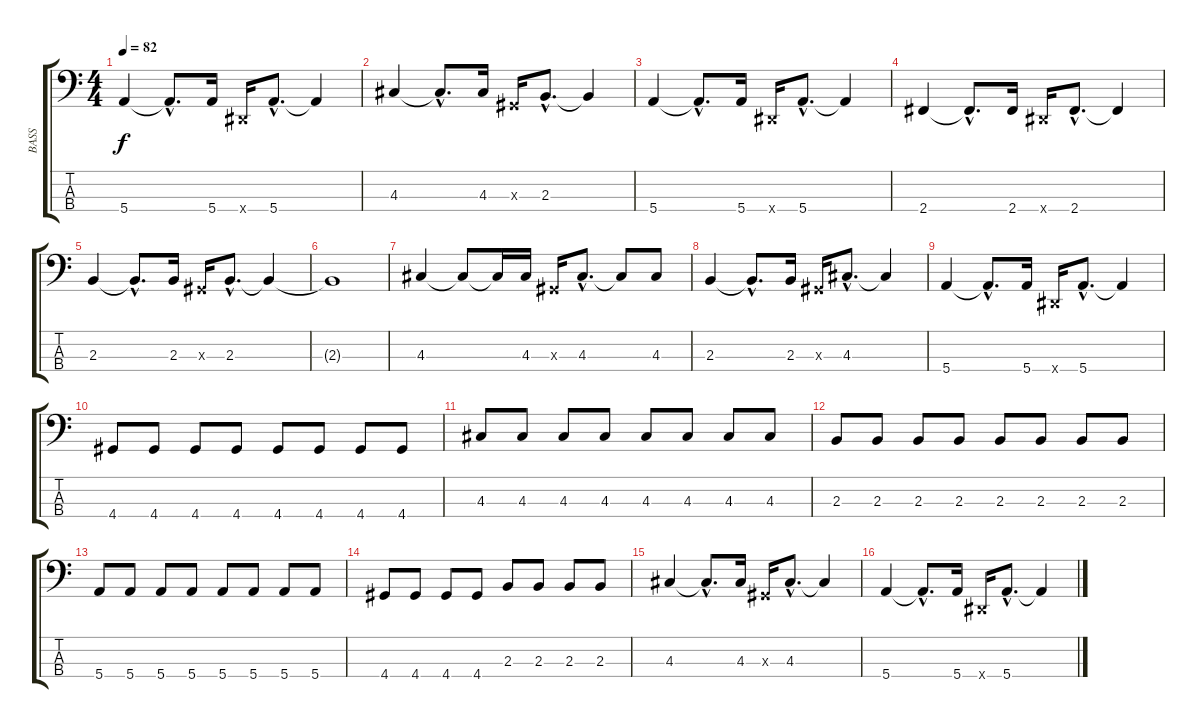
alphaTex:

\track ("BASS" "BASS") {instrument electricbassfinger}
\staff {score tabs}
\tuning (G2 D2 A1 E1) {hide}
\ts (4 4)
\tempo 82
\clef f4
\ks c
5.4.4{dy f} 5.4{hac t}.8{d} 5.4.16 -1.4{x}.16 5.4{hac}.8{d} 5.4{t}.4 |
4.3.4 4.3{hac t}.8{d} 4.3.16 -1.3{x}.16 2.3{hac}.8{d} 2.3{t}.4 |
5.4.4 5.4{hac t}.8{d} 5.4.16 -1.4{x}.16 5.4{hac}.8{d} 5.4{t}.4 |
2.4.4 2.4{hac t}.8{d} 2.4.16 -1.4{x}.16 2.4{hac}.8{d} 2.4{t}.4 |
2.3.4 2.3{hac t}.8{d} 2.3.16 -1.3{x}.16 2.3{hac}.8{d} 2.3{t}.4 |
2.3{t}.1 |
4.3.4 4.3{t}.8 4.3{t}.16 4.3.16 -1.3{x}.16 4.3{hac}.8{d} 4.3{t}.8 4.3.8 |
2.3.4 2.3{hac t}.8{d} 2.3.16 -1.3{x}.16 4.3{hac}.8{d} 4.3{t}.4 |
5.4.4 5.4{hac t}.8{d} 5.4.16 -1.4{x}.16 5.4{hac}.8{d} 5.4{t}.4 |
4.4.8 4.4.8 4.4.8 4.4.8 4.4.8 4.4.8 4.4.8 4.4.8 |
4.3.8 4.3.8 4.3.8 4.3.8 4.3.8 4.3.8 4.3.8 4.3.8 |
2.3.8 2.3.8 2.3.8 2.3.8 2.3.8 2.3.8 2.3.8 2.3.8 |
5.4.8 5.4.8 5.4.8 5.4.8 5.4.8 5.4.8 5.4.8 5.4.8 |
4.4.8 4.4.8 4.4.8 4.4.8 2.3.8 2.3.8 2.3.8 2.3.8 |
4.3.4 4.3{hac t}.8{d} 4.3.16 -1.3{x}.16 4.3{hac}.8{d} 4.3{t}.4 |
5.4.4 5.4{hac t}.8{d} 5.4.16 -1.4{x}.16 5.4{hac}.8{d} 5.4{t}.4
